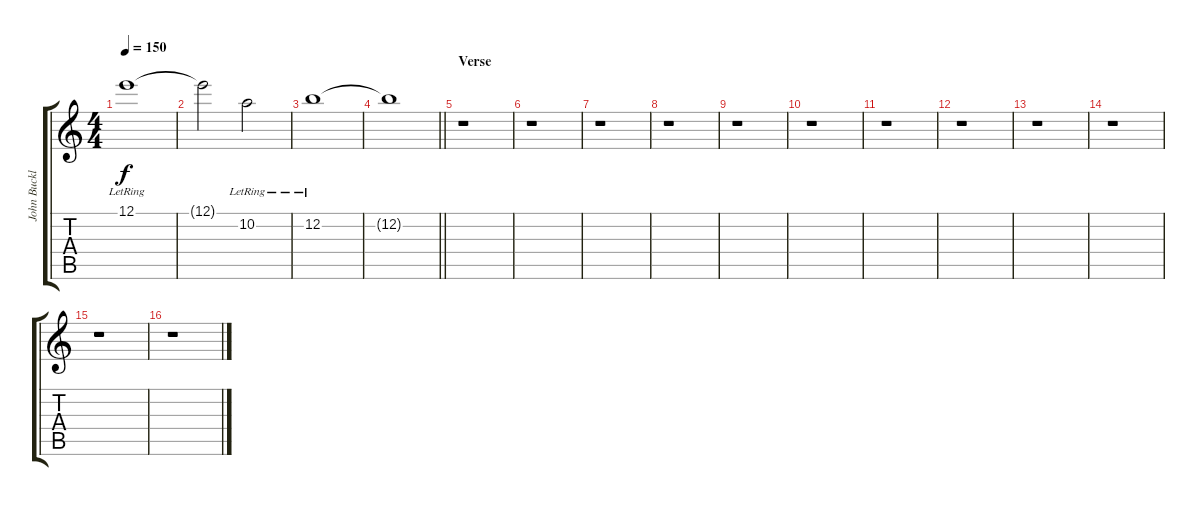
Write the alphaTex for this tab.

\track ("John Buckland" "John Buckl") {instrument overdrivenguitar}
\staff {score tabs}
\tuning (E4 B3 G3 D3 A2 E2) {hide}
\ts (4 4)
\tempo 150
\clef g2
\ks c
12.1{lr}.1{dy f} |
12.1{t}.2 10.2{lr}.2 |
12.2{lr}.1 |
\barLineRight lightlight
12.2{t}.1 |
\section ("" "Verse")
r.1 |
r.1 |
r.1 |
r.1 |
r.1 |
r.1 |
r.1 |
r.1 |
r.1 |
r.1 |
r.1 |
r.1
